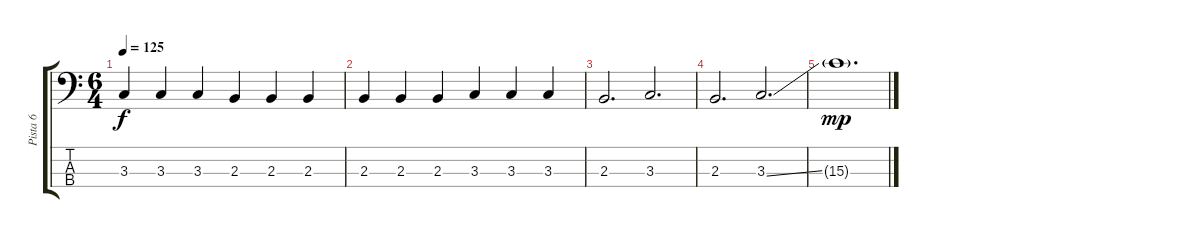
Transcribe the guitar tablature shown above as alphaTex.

\track ("Pista 6" "Pista 6") {instrument electricbasspick}
\staff {score tabs}
\tuning (G2 D2 A1 E1) {hide}
\ts (6 4)
\tempo 125
\clef f4
\ks c
3.3.4{dy f} 3.3.4 3.3.4 2.3.4 2.3.4 2.3.4 |
2.3.4 2.3.4 2.3.4 3.3.4 3.3.4 3.3.4 |
2.3.2{d} 3.3.2{d} |
2.3.2{d} 3.3{ss}.2{d} |
15.3{g}.1{d dy mp}
